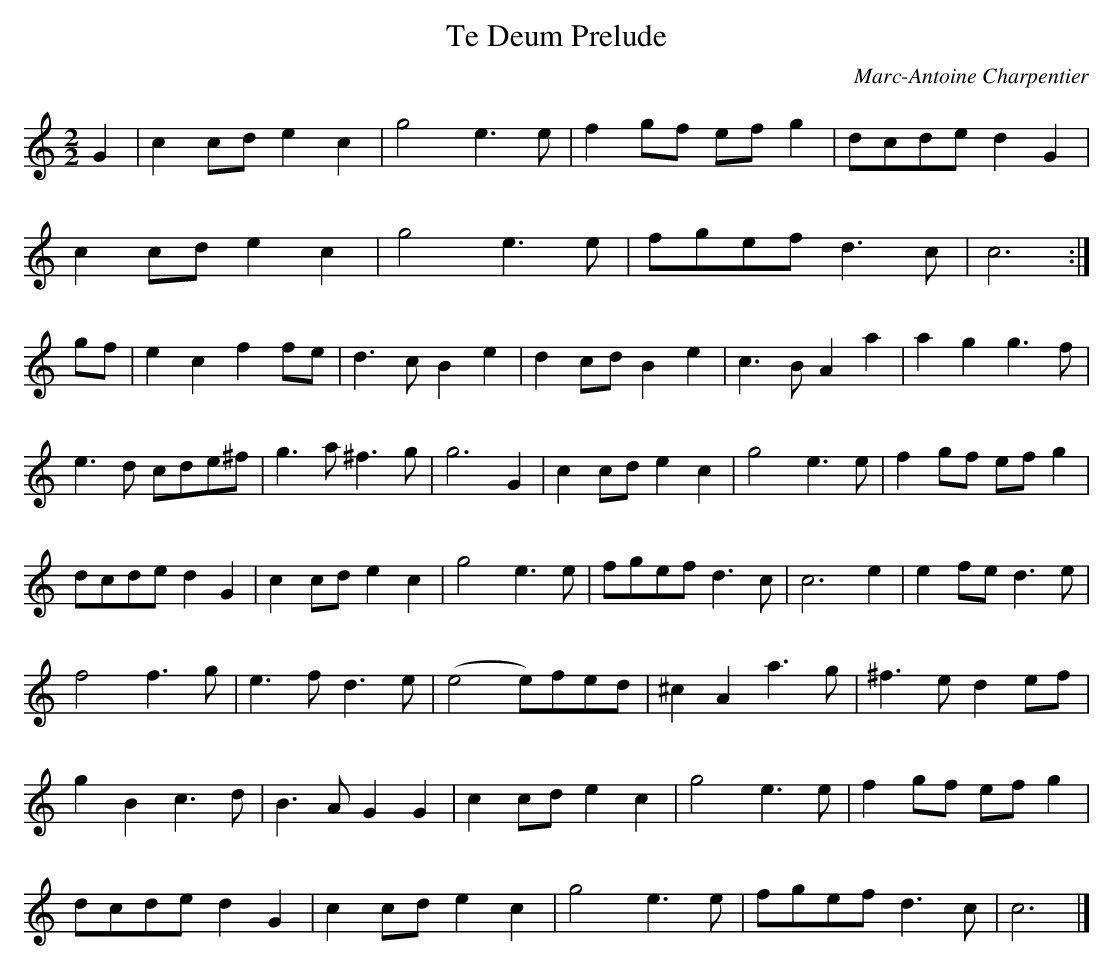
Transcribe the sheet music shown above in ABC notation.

X:1
T:Te Deum Prelude
C:Marc-Antoine Charpentier
M:2/2
K:C
L:1/8
G2 | c2 cd e2 c2 | g4 e2>e2 | f2 gf ef g2 | dcde d2 G2 |
c2 cd e2 c2 | g4 e2>e2 | fgef d2>c2 | c6 :|
gf | e2 c2 f2 fe | d2>c2 B2 e2 | d2 cd B2 e2 | c2>B2 A2 a2 | a2 g2 g2>f2 |
e2>d2 cde^f | g2>a2 ^f2>g2 | g6 G2 | c2 cd e2 c2 | g4 e2>e2 | f2 gf ef g2 |
dcde d2 G2 | c2 cd e2 c2 | g4 e2>e2 | fgef d2>c2 | c6 e2 | e2 fe d2>e2 |
f4  f2>g2 | e2>f2 d2>e2 | (e4 e)fed | ^c2 A2 a2>g2 | ^f2>e2 d2 ef |
g2 B2 c2>d2 | B2>A2 G2 G2 | c2 cd e2 c2 | g4 e2>e2 | f2 gf ef g2 |
dcde d2 G2 | c2 cd e2 c2 | g4 e2>e2 | fgef d2>c2 | c6 |]
